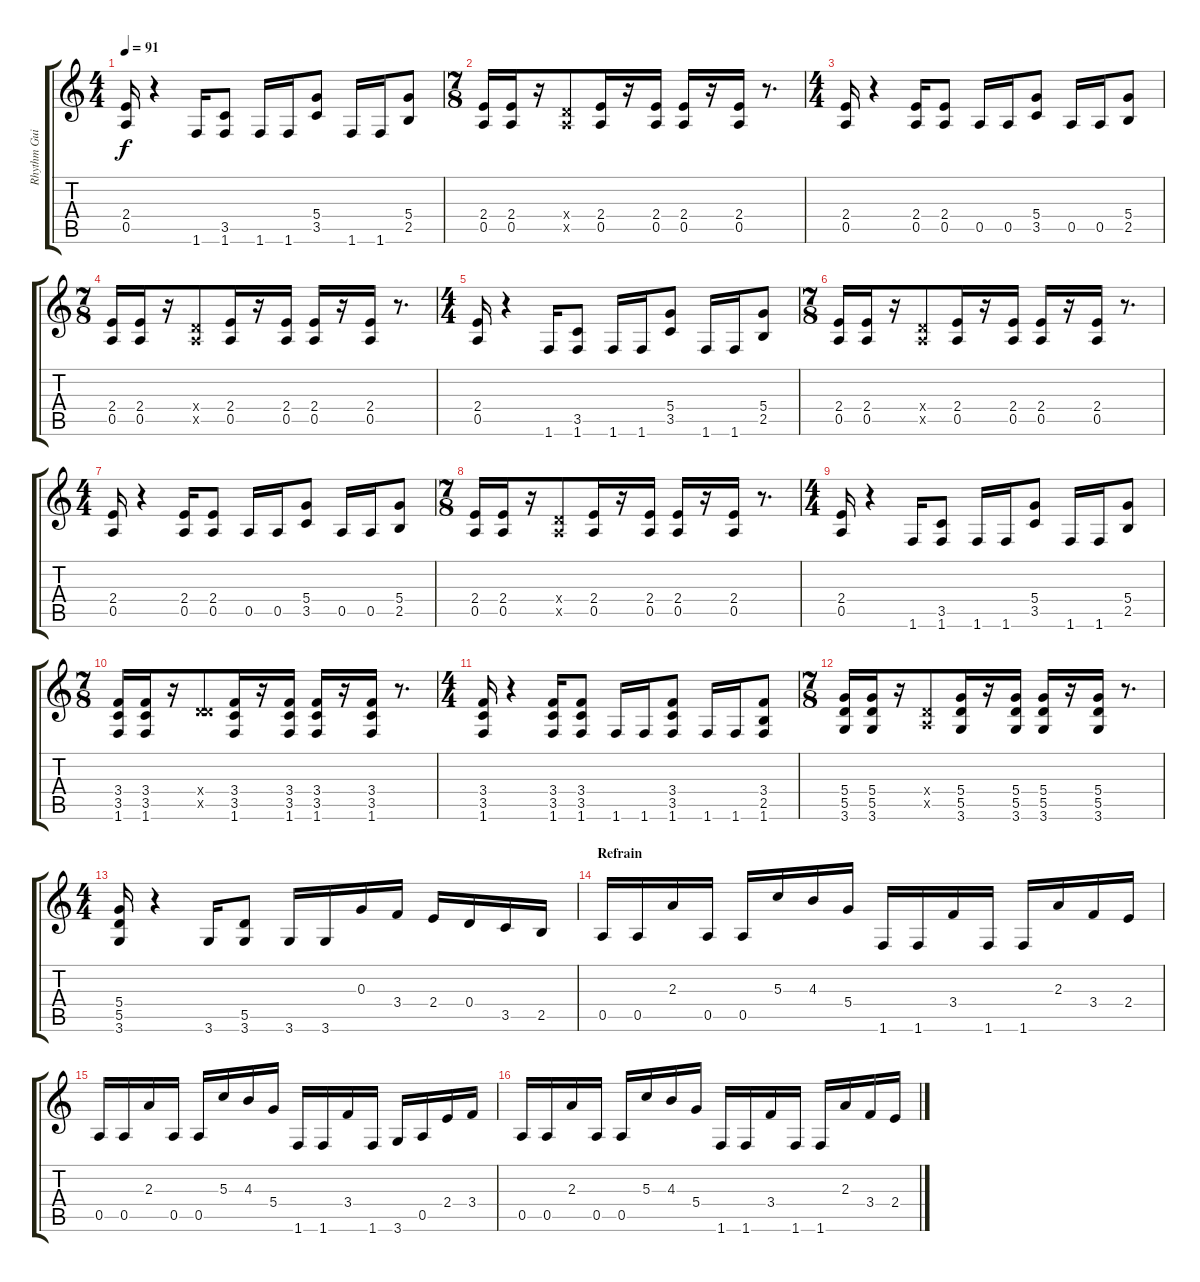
\track ("Rhythm Guitar 2" "Rhythm Gui") {instrument distortionguitar}
\staff {score tabs}
\tuning (E4 B3 G3 D3 A2 E2) {hide}
\ts (4 4)
\tempo 91
\clef g2
\ks c
(2.4 0.5).16{dy f} r.4 1.6.16 (3.5 1.6).8 1.6.16 1.6.16 (5.4 3.5).8 1.6.16 1.6.16 (5.4 2.5).8 |
\ts (7 8)
(2.4 0.5).16 (2.4 0.5).16 r.16 (0.4{x} 0.5{x}).8 (2.4 0.5).16 r.16 (2.4 0.5).16 (2.4 0.5).16 r.16 (2.4 0.5).16 r.8{d} |
\ts (4 4)
(2.4 0.5).16 r.4 (2.4 0.5).16 (2.4 0.5).8 0.5.16 0.5.16 (5.4 3.5).8 0.5.16 0.5.16 (5.4 2.5).8 |
\ts (7 8)
(2.4 0.5).16 (2.4 0.5).16 r.16 (0.4{x} 0.5{x}).8 (2.4 0.5).16 r.16 (2.4 0.5).16 (2.4 0.5).16 r.16 (2.4 0.5).16 r.8{d} |
\ts (4 4)
(2.4 0.5).16 r.4 1.6.16 (3.5 1.6).8 1.6.16 1.6.16 (5.4 3.5).8 1.6.16 1.6.16 (5.4 2.5).8 |
\ts (7 8)
(2.4 0.5).16 (2.4 0.5).16 r.16 (0.4{x} 0.5{x}).8 (2.4 0.5).16 r.16 (2.4 0.5).16 (2.4 0.5).16 r.16 (2.4 0.5).16 r.8{d} |
\ts (4 4)
(2.4 0.5).16 r.4 (2.4 0.5).16 (2.4 0.5).8 0.5.16 0.5.16 (5.4 3.5).8 0.5.16 0.5.16 (5.4 2.5).8 |
\ts (7 8)
(2.4 0.5).16 (2.4 0.5).16 r.16 (0.4{x} 0.5{x}).8 (2.4 0.5).16 r.16 (2.4 0.5).16 (2.4 0.5).16 r.16 (2.4 0.5).16 r.8{d} |
\ts (4 4)
(2.4 0.5).16 r.4 1.6.16 (3.5 1.6).8 1.6.16 1.6.16 (5.4 3.5).8 1.6.16 1.6.16 (5.4 2.5).8 |
\ts (7 8)
(3.4 3.5 1.6).16 (3.4 3.5 1.6).16 r.16 (0.4{x} 5.5{x}).8 (3.4 3.5 1.6).16 r.16 (3.4 3.5 1.6).16 (3.4 3.5 1.6).16 r.16 (3.4 3.5 1.6).16 r.8{d} |
\ts (4 4)
(3.4 3.5 1.6).16 r.4 (3.4 3.5 1.6).16 (3.4 3.5 1.6).8 1.6.16 1.6.16 (3.4 3.5 1.6).8 1.6.16 1.6.16 (3.4 2.5 1.6).8 |
\ts (7 8)
(5.4 5.5 3.6).16 (5.4 5.5 3.6).16 r.16 (0.4{x} 0.5{x}).8 (5.4 5.5 3.6).16 r.16 (5.4 5.5 3.6).16 (5.4 5.5 3.6).16 r.16 (5.4 5.5 3.6).16 r.8{d} |
\ts (4 4)
(5.4 5.5 3.6).16 r.4 3.6.16 (5.5 3.6).8 3.6.16 3.6.16 0.3.16 3.4.16 2.4.16 0.4.16 3.5.16 2.5.16 |
\section ("" "Refrain")
0.5.16 0.5.16 2.3.16 0.5.16 0.5.16 5.3.16 4.3.16 5.4.16 1.6.16 1.6.16 3.4.16 1.6.16 1.6.16 2.3.16 3.4.16 2.4.16 |
0.5.16 0.5.16 2.3.16 0.5.16 0.5.16 5.3.16 4.3.16 5.4.16 1.6.16 1.6.16 3.4.16 1.6.16 3.6.16 0.5.16 2.4.16 3.4.16 |
0.5.16 0.5.16 2.3.16 0.5.16 0.5.16 5.3.16 4.3.16 5.4.16 1.6.16 1.6.16 3.4.16 1.6.16 1.6.16 2.3.16 3.4.16 2.4.16
